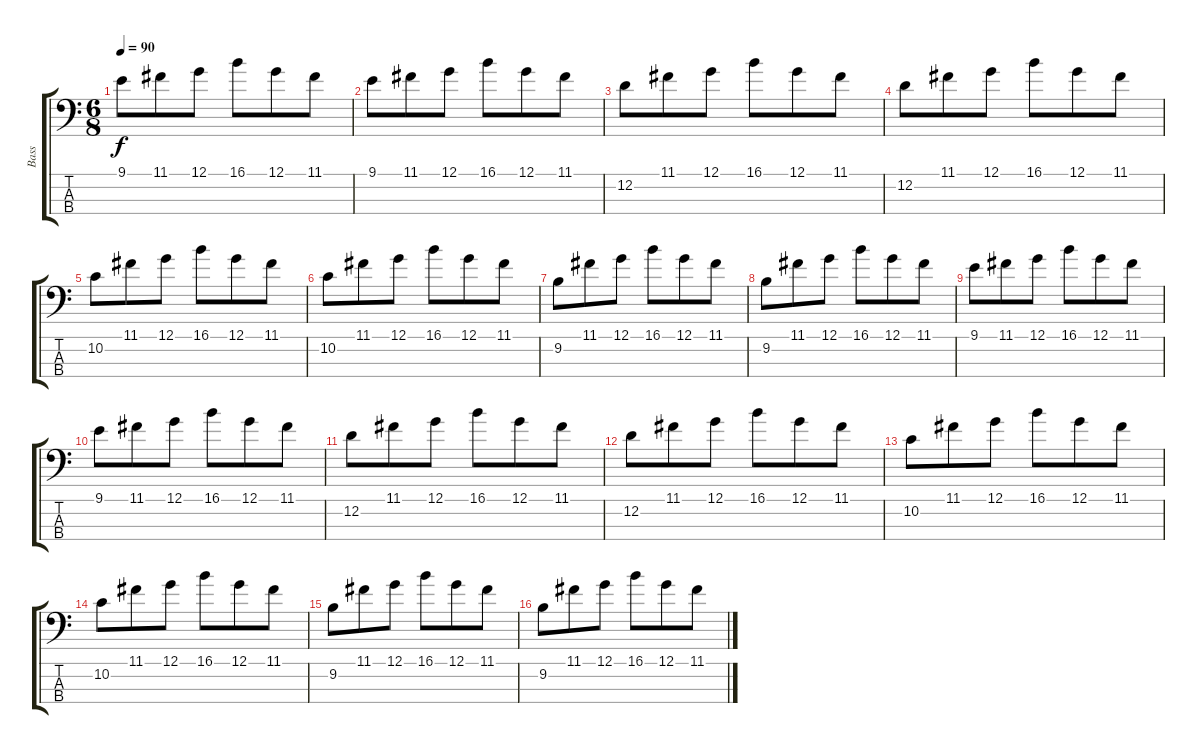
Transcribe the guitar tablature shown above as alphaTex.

\track ("Bass" "Bass") {instrument fretlessbass}
\staff {score tabs}
\tuning (G2 D2 A1 E1) {hide}
\ts (6 8)
\tempo 90
\clef f4
\ks c
9.1.8{dy f instrument fretlessbass} 11.1.8 12.1.8 16.1.8 12.1.8 11.1.8 |
9.1.8 11.1.8 12.1.8 16.1.8 12.1.8 11.1.8 |
12.2.8 11.1.8 12.1.8 16.1.8 12.1.8 11.1.8 |
12.2.8 11.1.8 12.1.8 16.1.8 12.1.8 11.1.8 |
10.2.8 11.1.8 12.1.8 16.1.8 12.1.8 11.1.8 |
10.2.8 11.1.8 12.1.8 16.1.8 12.1.8 11.1.8 |
9.2.8 11.1.8 12.1.8 16.1.8 12.1.8 11.1.8 |
9.2.8 11.1.8 12.1.8 16.1.8 12.1.8 11.1.8 |
9.1.8 11.1.8 12.1.8 16.1.8 12.1.8 11.1.8 |
9.1.8 11.1.8 12.1.8 16.1.8 12.1.8 11.1.8 |
12.2.8 11.1.8 12.1.8 16.1.8 12.1.8 11.1.8 |
12.2.8 11.1.8 12.1.8 16.1.8 12.1.8 11.1.8 |
10.2.8 11.1.8 12.1.8 16.1.8 12.1.8 11.1.8 |
10.2.8 11.1.8 12.1.8 16.1.8 12.1.8 11.1.8 |
9.2.8 11.1.8 12.1.8 16.1.8 12.1.8 11.1.8 |
9.2.8 11.1.8 12.1.8 16.1.8 12.1.8 11.1.8
